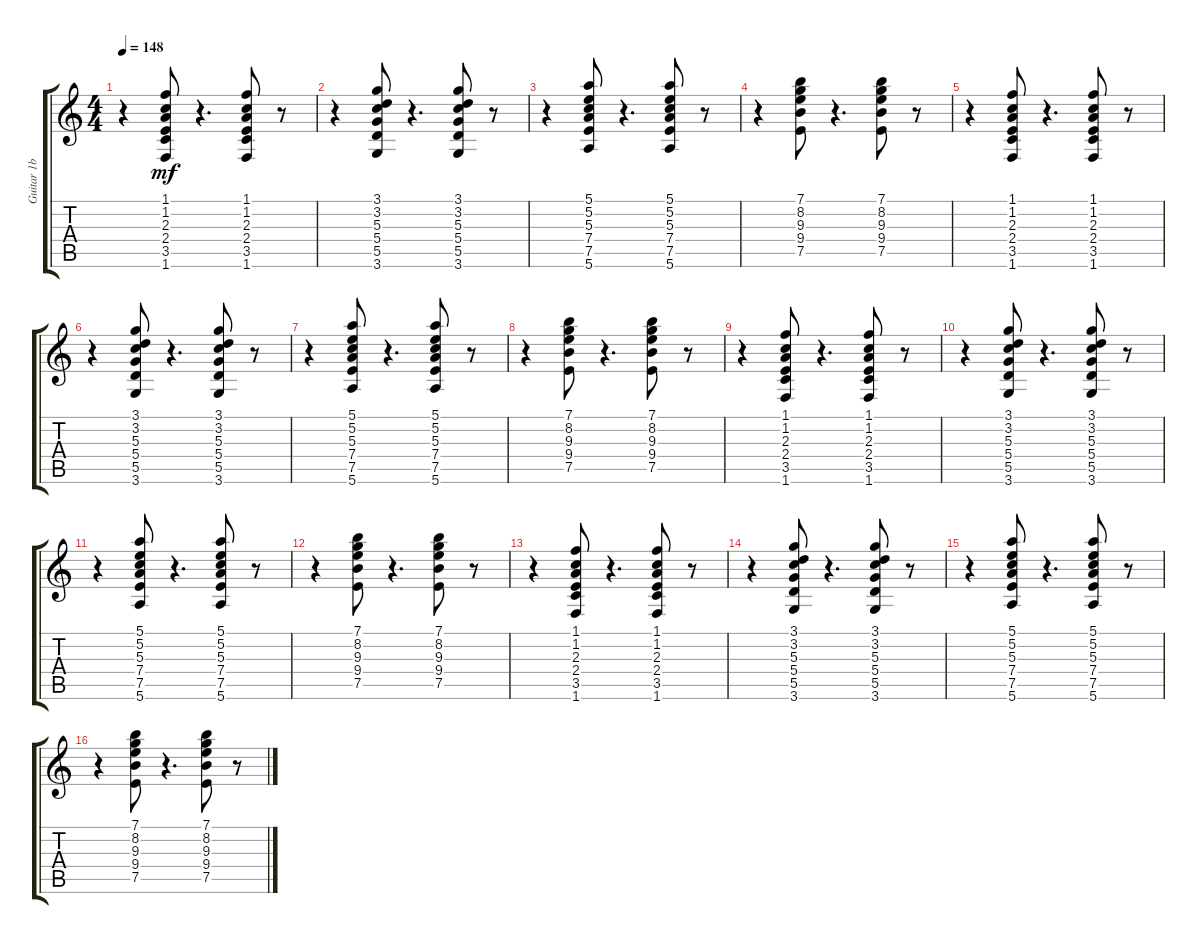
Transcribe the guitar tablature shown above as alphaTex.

\track ("Guitar 1b" "Guitar 1b") {instrument electricguitarjazz}
\staff {score tabs}
\tuning (E4 B3 G3 D3 A2 E2) {hide}
\ts (4 4)
\tempo 148
\clef g2
\ks c
r.4{dy mf} (1.1 1.2 2.3 2.4 3.5 1.6).8 r.4{d} (1.1 1.2 2.3 2.4 3.5 1.6).8 r.8 |
r.4 (3.1 3.2 5.3 5.4 5.5 3.6).8 r.4{d} (3.1 3.2 5.3 5.4 5.5 3.6).8 r.8 |
r.4 (5.1 5.2 5.3 7.4 7.5 5.6).8 r.4{d} (5.1 5.2 5.3 7.4 7.5 5.6).8 r.8 |
r.4 (7.1 8.2 9.3 9.4 7.5).8 r.4{d} (7.1 8.2 9.3 9.4 7.5).8 r.8 |
r.4 (1.1 1.2 2.3 2.4 3.5 1.6).8 r.4{d} (1.1 1.2 2.3 2.4 3.5 1.6).8 r.8 |
r.4 (3.1 3.2 5.3 5.4 5.5 3.6).8 r.4{d} (3.1 3.2 5.3 5.4 5.5 3.6).8 r.8 |
r.4 (5.1 5.2 5.3 7.4 7.5 5.6).8 r.4{d} (5.1 5.2 5.3 7.4 7.5 5.6).8 r.8 |
r.4 (7.1 8.2 9.3 9.4 7.5).8 r.4{d} (7.1 8.2 9.3 9.4 7.5).8 r.8 |
r.4 (1.1 1.2 2.3 2.4 3.5 1.6).8 r.4{d} (1.1 1.2 2.3 2.4 3.5 1.6).8 r.8 |
r.4 (3.1 3.2 5.3 5.4 5.5 3.6).8 r.4{d} (3.1 3.2 5.3 5.4 5.5 3.6).8 r.8 |
r.4 (5.1 5.2 5.3 7.4 7.5 5.6).8 r.4{d} (5.1 5.2 5.3 7.4 7.5 5.6).8 r.8 |
r.4 (7.1 8.2 9.3 9.4 7.5).8 r.4{d} (7.1 8.2 9.3 9.4 7.5).8 r.8 |
r.4 (1.1 1.2 2.3 2.4 3.5 1.6).8 r.4{d} (1.1 1.2 2.3 2.4 3.5 1.6).8 r.8 |
r.4 (3.1 3.2 5.3 5.4 5.5 3.6).8 r.4{d} (3.1 3.2 5.3 5.4 5.5 3.6).8 r.8 |
r.4 (5.1 5.2 5.3 7.4 7.5 5.6).8 r.4{d} (5.1 5.2 5.3 7.4 7.5 5.6).8 r.8 |
r.4 (7.1 8.2 9.3 9.4 7.5).8 r.4{d} (7.1 8.2 9.3 9.4 7.5).8 r.8
